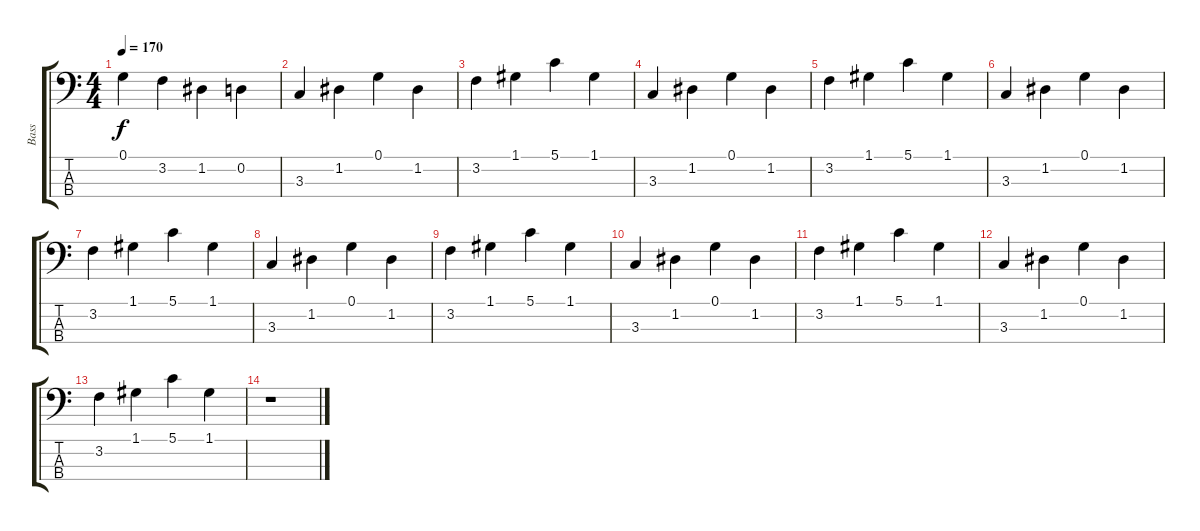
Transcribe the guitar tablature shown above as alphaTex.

\track ("Bass" "Bass") {instrument electricbassfinger}
\staff {score tabs}
\tuning (G2 D2 A1 E1) {hide}
\ts (4 4)
\tempo 170
\clef f4
\ks c
0.1.4{dy f} 3.2.4 1.2.4 0.2.4 |
3.3.4 1.2.4 0.1.4 1.2.4 |
3.2.4 1.1.4 5.1.4 1.1.4 |
3.3.4 1.2.4 0.1.4 1.2.4 |
3.2.4 1.1.4 5.1.4 1.1.4 |
3.3.4 1.2.4 0.1.4 1.2.4 |
3.2.4 1.1.4 5.1.4 1.1.4 |
3.3.4 1.2.4 0.1.4 1.2.4 |
3.2.4 1.1.4 5.1.4 1.1.4 |
3.3.4 1.2.4 0.1.4 1.2.4 |
3.2.4 1.1.4 5.1.4 1.1.4 |
3.3.4 1.2.4 0.1.4 1.2.4 |
3.2.4 1.1.4 5.1.4 1.1.4 |
r.1
